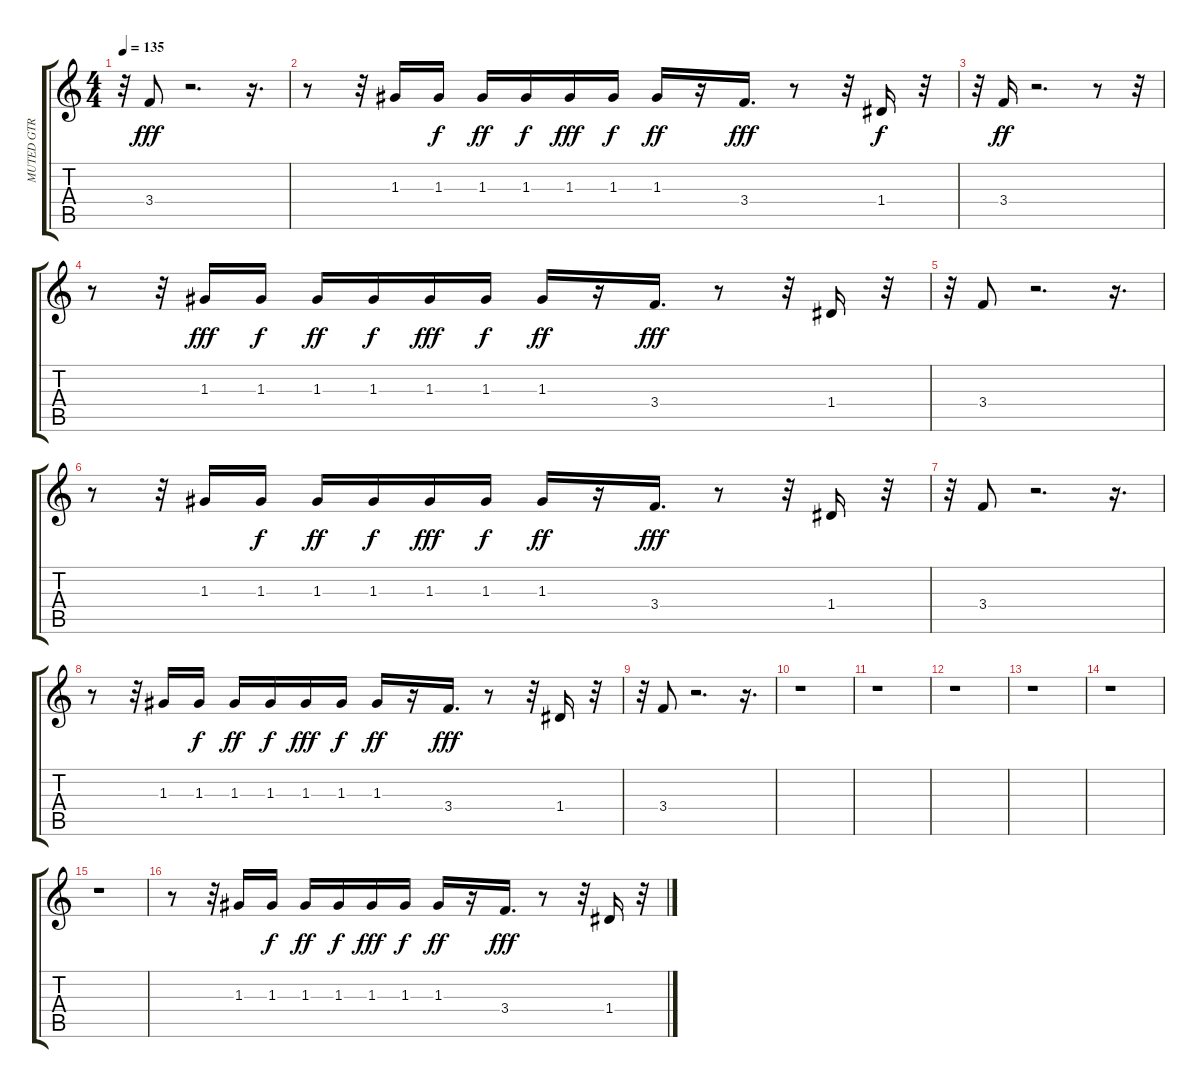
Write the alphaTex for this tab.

\track ("MUTED GTR" "MUTED GTR") {instrument electricguitarmuted}
\staff {score tabs}
\tuning (E4 B3 G3 D3 A2 E2) {hide}
\ts (4 4)
\tempo 135
\clef g2
\ks c
r.32{dy fff} 3.4.8 r.2{d} r.16{d} |
r.8 r.32 1.3.16 1.3.16{dy f} 1.3.16{dy ff} 1.3.16{dy f} 1.3.16{dy fff} 1.3.16{dy f} 1.3.16{dy ff} r.16 3.4.16{d dy fff} r.8 r.32 1.4.16{dy f} r.32 |
r.32 3.4.16{dy ff} r.2{d} r.8 r.32 |
r.8 r.32 1.3.16{dy fff} 1.3.16{dy f} 1.3.16{dy ff} 1.3.16{dy f} 1.3.16{dy fff} 1.3.16{dy f} 1.3.16{dy ff} r.16 3.4.16{d dy fff} r.8 r.32 1.4.16 r.32 |
r.32 3.4.8 r.2{d} r.16{d} |
r.8 r.32 1.3.16 1.3.16{dy f} 1.3.16{dy ff} 1.3.16{dy f} 1.3.16{dy fff} 1.3.16{dy f} 1.3.16{dy ff} r.16 3.4.16{d dy fff} r.8 r.32 1.4.16 r.32 |
r.32 3.4.8 r.2{d} r.16{d} |
r.8 r.32 1.3.16 1.3.16{dy f} 1.3.16{dy ff} 1.3.16{dy f} 1.3.16{dy fff} 1.3.16{dy f} 1.3.16{dy ff} r.16 3.4.16{d dy fff} r.8 r.32 1.4.16 r.32 |
r.32 3.4.8 r.2{d} r.16{d} |
r.1 |
r.1 |
r.1 |
r.1 |
r.1 |
r.1 |
r.8 r.32 1.3.16 1.3.16{dy f} 1.3.16{dy ff} 1.3.16{dy f} 1.3.16{dy fff} 1.3.16{dy f} 1.3.16{dy ff} r.16 3.4.16{d dy fff} r.8 r.32 1.4.16 r.32
